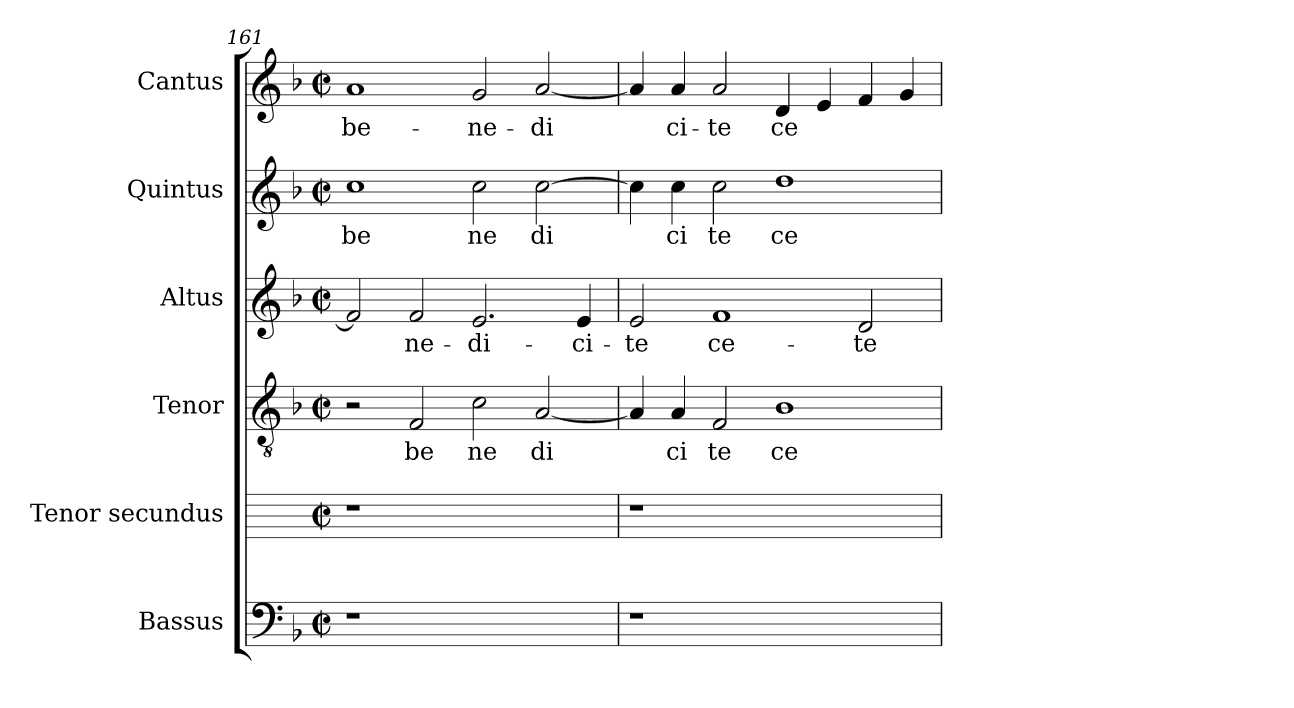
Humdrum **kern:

**kern	**kern	**kern	**text	**kern	**text	**kern	**text	**kern	**text
*part6	*part5	*part4	*part4	*part3	*part3	*part2	*part2	*part1	*part1
*staff6	*staff5	*staff4	*staff4	*staff3	*staff3	*staff2	*staff2	*staff1	*staff1
*I"Bassus	*I"Tenor  secundus	*I"Tenor	*	*I"Altus	*	*I"Quintus	*	*I"Cantus	*
*I'B	*	*I'T	*	*I'A	*	*I'Q	*	*I'C	*
*clefF4	*	*clefGv2	*	*clefG2	*	*clefG2	*	*clefG2	*
*k[b-]	*k[]	*k[b-]	*	*k[b-]	*	*k[b-]	*	*k[b-]	*
*F:	*C:	*F:	*	*F:	*	*F:	*	*F:	*
*M2/2	*M2/2	*M2/2	*	*M2/2	*	*M2/2	*	*M2/2	*
*met(c|)	*met(c|)	*met(c|)	*	*met(c|)	*	*met(c|)	*	*met(c|)	*
=161	=161	=161	=161	=161	=161	=161	=161	=161	=161
!	!	!	!	!	!LO:LY:b:cj	!	!LO:LY:b:cj	!	!LO:LY:b:cj
1r	1r	2r	.	2f/]	--	1cc	be	1a	be-
!	!	!	!LO:LY:b:cj	!	!LO:LY:b:cj	!	!	!	!
.	.	2F/	be	2f/	-ne-	.	.	.	.
!	!	!	!LO:LY:b:cj	!	!LO:LY:b:cj	!	!LO:LY:b:cj	!	!LO:LY:b:cj
1ryy	1ryy	2c\	ne	2.e/	-di-	2cc\	ne	2g/	-ne-
!	!	!	!LO:LY:b:cj	!	!	!	!LO:LY:b:cj	!	!LO:LY:b:cj
.	.	[<2A/	di	.	.	[>2cc\	di	[<2a/	-di-
!	!	!	!	!	!LO:LY:b:cj	!	!	!	!
.	.	.	.	4e/	-ci-	.	.	.	.
=162	=162	=162	=162	=162	=162	=162	=162	=162	=162
!	!	!	!LO:LY:b:cj	!	!LO:LY:b:cj	!	!LO:LY:b:cj	!	!LO:LY:b:cj
1r	1r	4A/]	.	2e/	-te	4cc\]	.	4a/]	--
!	!	!	!LO:LY:b:cj	!	!	!	!LO:LY:b:cj	!	!LO:LY:b:cj
.	.	4A/	ci	.	.	4cc\	ci	4a/	-ci-
!	!	!	!LO:LY:b:cj	!	!LO:LY:b:cj	!	!LO:LY:b:cj	!	!LO:LY:b:cj
.	.	2F/	te	1f	ce-	2cc\	te	2a/	-te
!	!	!	!LO:LY:b:cj	!	!	!	!LO:LY:b:cj	!	!LO:LY:b:cj
1ryy	1ryy	1B-	ce	.	.	1dd	ce	4d/	ce-
!	!	!	!	!	!	!	!	!	!LO:LY:b:cj
.	.	.	.	.	.	.	.	4e/	--
!	!	!	!	!	!LO:LY:b:cj	!	!	!	!LO:LY:b:cj
.	.	.	.	2d/	-te	.	.	4f/	--
!	!	!	!	!	!	!	!	!	!LO:LY:b:cj
.	.	.	.	.	.	.	.	4g/	--
=	=	=	=	=	=	=	=	=	=
*-	*-	*-	*-	*-	*-	*-	*-	*-	*-
